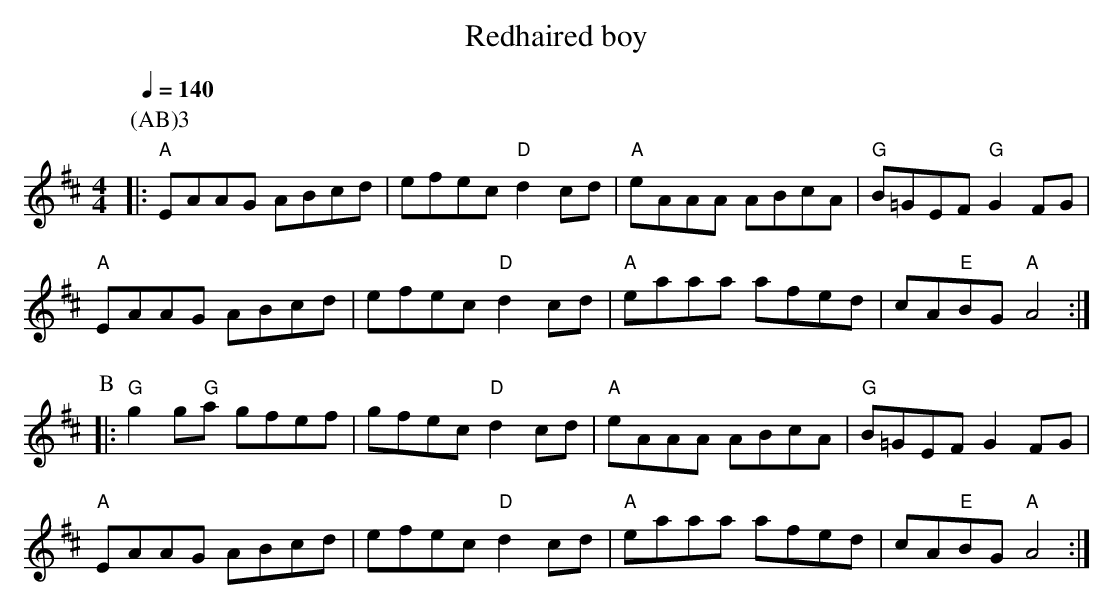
X:1
T: Redhaired boy
M: 4/4
L: 1/8
Q:1/4=140
K: Amix
P:(AB)3
[P:A]|:"A"EAAG ABcd|efec "D"d2 cd|"A"eAAA ABcA|"G"B=GEF "G"G2 FG|
"A"EAAG ABcd|efec "D"d2 cd|"A"eaaa afed|cA"E"BG "A"A4:|
[P:B]|:"G"g2 g"G"a gfef|gfec "D"d2 cd|"A"eAAA ABcA|"G"B=GEF G2 FG|
"A"EAAG ABcd|efec "D"d2 cd|"A"eaaa afed|cA"E"BG "A"A4:|
